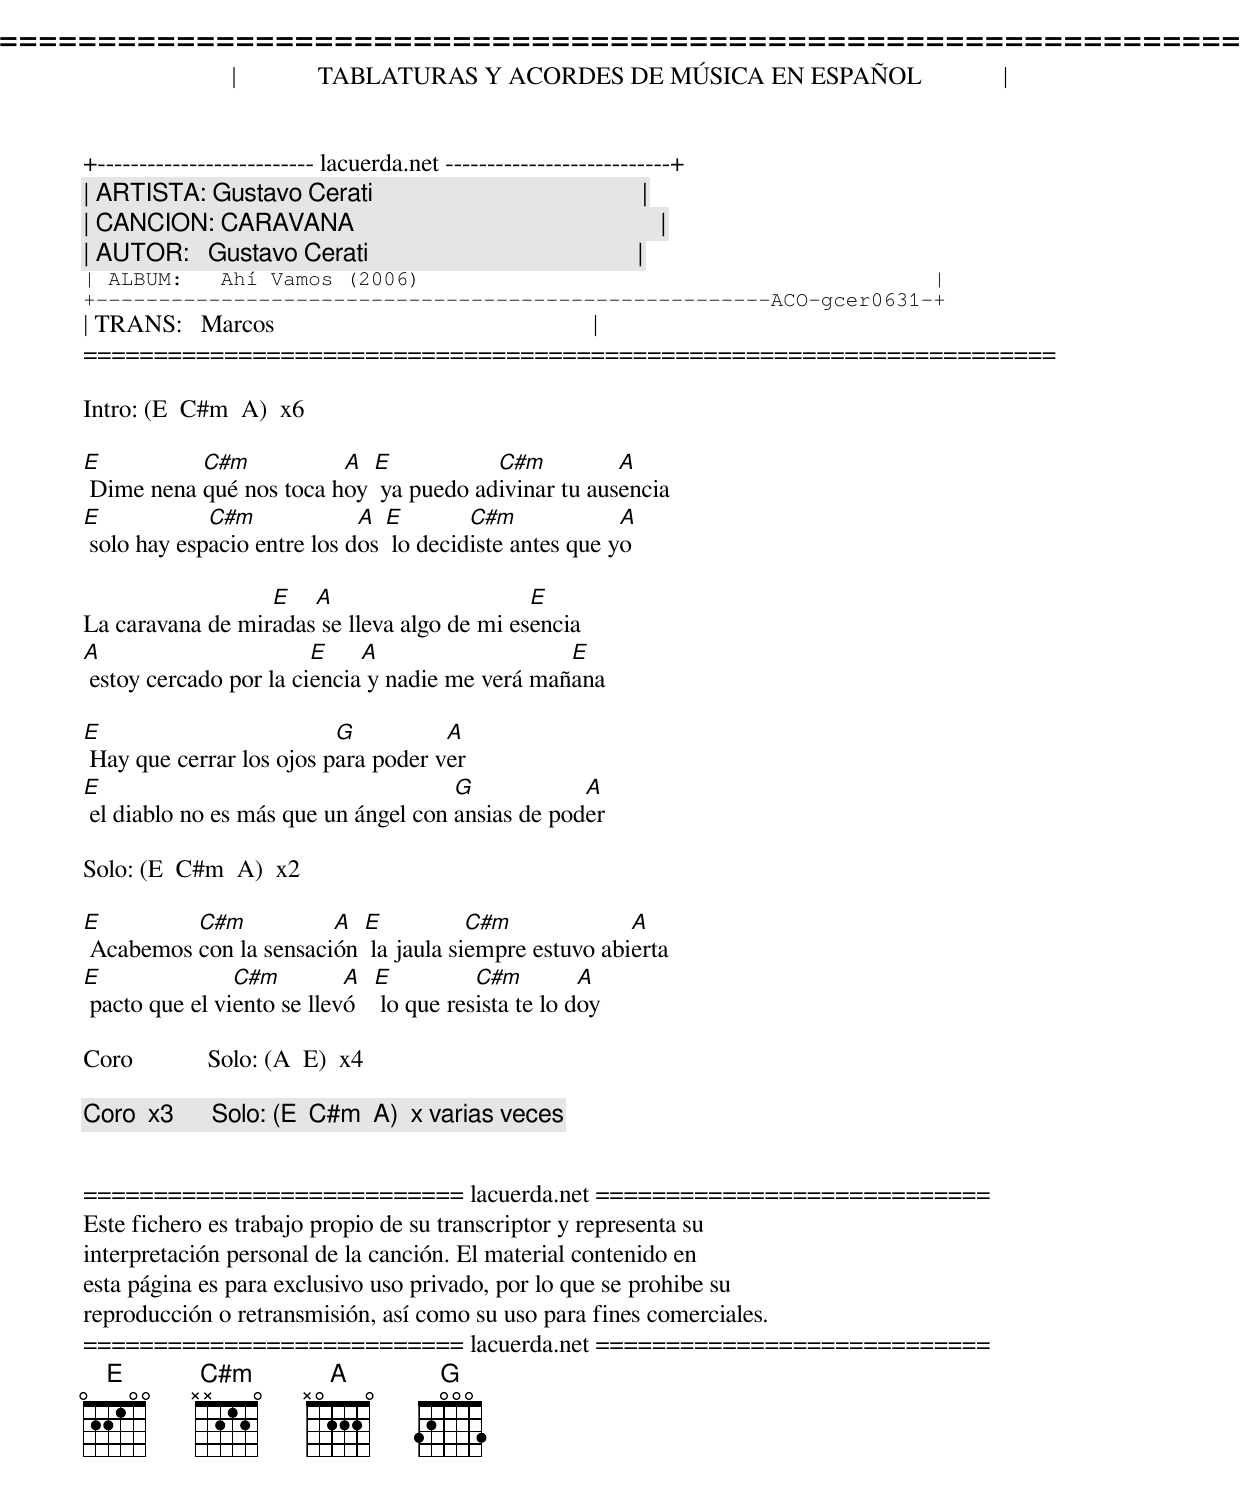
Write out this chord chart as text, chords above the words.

=====================================================================
|             TABLATURAS Y ACORDES DE MÚSICA EN ESPAÑOL             |
+-------------------------- lacuerda.net ---------------------------+
| ARTISTA: Gustavo Cerati                                           |
| CANCION: CARAVANA                                                 |
| AUTOR:   Gustavo Cerati                                           |
| ALBUM:   Ahí Vamos (2006)                                         |
+------------------------------------------------------ACO-gcer0631-+
| TRANS:   Marcos                                                   |
=====================================================================

Intro: (E  C#m  A)  x6

E          C#m           A  E           C#m          A
 Dime nena qué nos toca hoy  ya puedo adivinar tu ausencia
E            C#m             A  E        C#m             A
 solo hay espacio entre los dos  lo decidiste antes que yo

                  E   A                      E
La caravana de miradas se lleva algo de mi esencia
A                       E    A                   E
 estoy cercado por la ciencia y nadie me verá mañana

E                         G          A
 Hay que cerrar los ojos para poder ver
E                                     G            A
 el diablo no es más que un ángel con ansias de poder

Solo: (E  C#m  A)  x2

E         C#m           A  E           C#m             A
 Acabemos con la sensación  la jaula siempre estuvo abierta
E               C#m         A   E          C#m         A
 pacto que el viento se llevó    lo que resista te lo doy

Coro            Solo: (A  E)  x4

[Coro]  x3      Solo: (E  C#m  A)  x varias veces


=========================== lacuerda.net ============================
Este fichero es trabajo propio de su transcriptor y representa su
interpretación personal de la canción. El material contenido en
esta página es para exclusivo uso privado, por lo que se prohibe su
reproducción o retransmisión, así como su uso para fines comerciales.
=========================== lacuerda.net ============================
